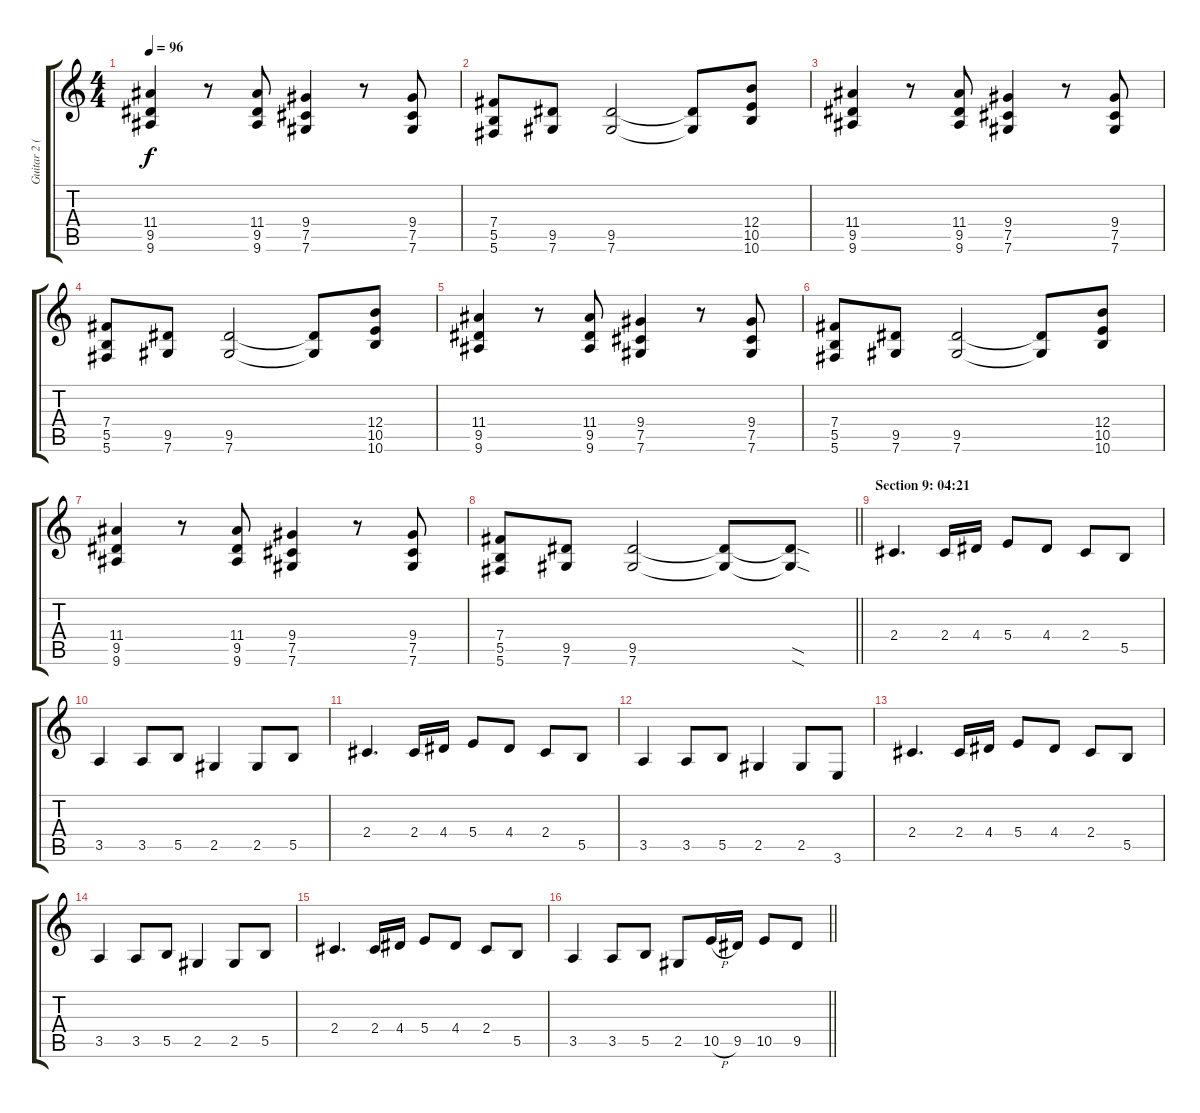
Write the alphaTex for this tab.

\track ("Guitar 2 (Distortion)" "Guitar 2 (") {instrument distortionguitar}
\staff {score tabs}
\tuning (Db4 Ab3 E3 B2 Gb2 Db2) {hide}
\ts (4 4)
\tempo 96
\clef g2
\ks c
(11.4 9.5 9.6).4{dy f} r.8 (11.4 9.5 9.6).8 (9.4 7.5 7.6).4 r.8 (9.4 7.5 7.6).8 |
(7.4 5.5 5.6).8 (9.5 7.6).8 (9.5 7.6).2 (9.5{t} 7.6{t}).8 (12.4 10.5 10.6).8 |
(11.4 9.5 9.6).4 r.8 (11.4 9.5 9.6).8 (9.4 7.5 7.6).4 r.8 (9.4 7.5 7.6).8 |
(7.4 5.5 5.6).8 (9.5 7.6).8 (9.5 7.6).2 (9.5{t} 7.6{t}).8 (12.4 10.5 10.6).8 |
(11.4 9.5 9.6).4 r.8 (11.4 9.5 9.6).8 (9.4 7.5 7.6).4 r.8 (9.4 7.5 7.6).8 |
(7.4 5.5 5.6).8 (9.5 7.6).8 (9.5 7.6).2 (9.5{t} 7.6{t}).8 (12.4 10.5 10.6).8 |
(11.4 9.5 9.6).4 r.8 (11.4 9.5 9.6).8 (9.4 7.5 7.6).4 r.8 (9.4 7.5 7.6).8 |
\barLineRight lightlight
(7.4 5.5 5.6).8 (9.5 7.6).8 (9.5 7.6).2 (9.5{t} 7.6{t}).8 (9.5{sod t} 7.6{sod t}).8 |
\section ("" "Section 9: 04:21")
2.4.4{d} 2.4.16 4.4.16 5.4.8 4.4.8 2.4.8 5.5.8 |
3.5.4 3.5.8 5.5.8 2.5.4 2.5.8 5.5.8 |
2.4.4{d} 2.4.16 4.4.16 5.4.8 4.4.8 2.4.8 5.5.8 |
3.5.4 3.5.8 5.5.8 2.5.4 2.5.8 3.6.8 |
2.4.4{d} 2.4.16 4.4.16 5.4.8 4.4.8 2.4.8 5.5.8 |
3.5.4 3.5.8 5.5.8 2.5.4 2.5.8 5.5.8 |
2.4.4{d} 2.4.16 4.4.16 5.4.8 4.4.8 2.4.8 5.5.8 |
\barLineRight lightlight
3.5.4 3.5.8 5.5.8 2.5.8 10.5{h}.16 9.5.16 10.5.8 9.5.8
